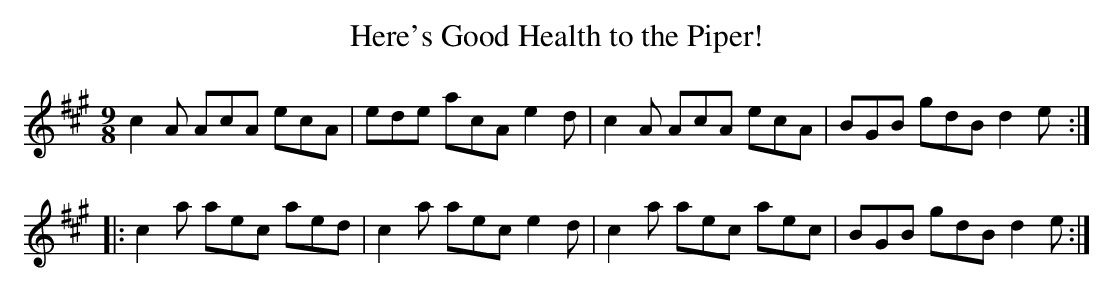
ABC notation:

X:1
T: Here's Good Health to the Piper!
M: 9/8
K: A
c2 A AcA ecA|ede acA e2 d|c2 A AcA ecA|BGB gdB d2 e:|
|:c2 a aec aed|c2 a aec e2 d|c2 a aec aec|BGB gdB d2 e:|
